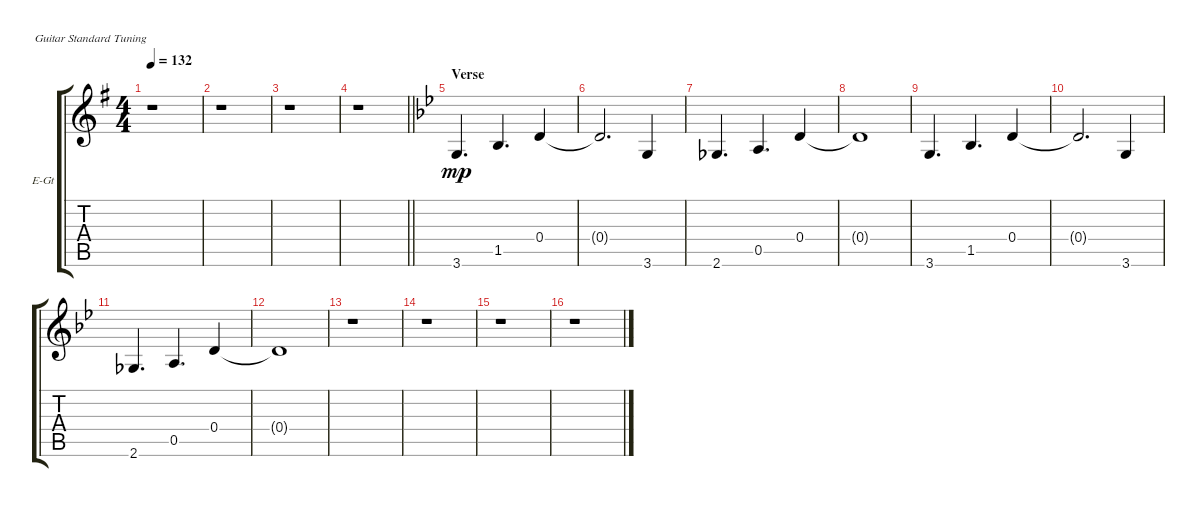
\bracketExtendMode groupsimilarinstruments
\firstSystemTrackNameOrientation horizontal
\otherSystemsTrackNameOrientation horizontal
\track ("Guitar 4" "E-Gt") {instrument overdrivenguitar}
\staff {score tabs}
\tuning (E4 B3 G3 D3 A2 E2)
\ts (4 4)
\tempo 132
\clef g2
\ks g
r.1{dy mp} |
r.1 |
r.1 |
\barLineRight lightlight
r.1 |
\section ("" "Verse")
\ks bb
3.6.4{d} 1.5.4{d} 0.4.4 |
0.4{t}.2{d} 3.6.4 |
2.6.4{d} 0.5.4{d} 0.4.4 |
0.4{t}.1 |
3.6.4{d} 1.5.4{d} 0.4.4 |
0.4{t}.2{d} 3.6.4 |
2.6.4{d} 0.5.4{d} 0.4.4 |
0.4{t}.1 |
r.1 |
r.1 |
r.1 |
r.1
